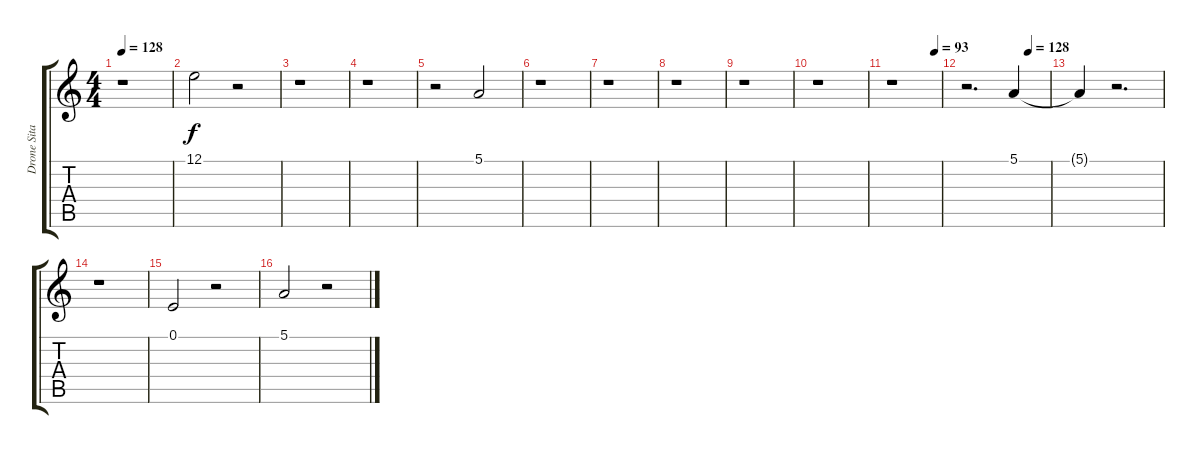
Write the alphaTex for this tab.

\track ("Drone Sitar" "Drone Sita") {instrument sitar}
\staff {score tabs}
\tuning (E4 B3 G3 D3 A2 E2) {hide}
\ts (4 4)
\tempo 128
\clef g2
\ks c
r.1{dy f} |
12.1.2 r.2 |
r.1 |
r.1 |
r.2 5.1.2 |
r.1 |
r.1 |
r.1 |
r.1 |
r.1 |
\tempo (93 0.875)
r.1 |
\tempo (128 0.75)
r.2{d} 5.1.4 |
5.1{t}.4 r.2{d} |
r.1 |
0.1.2 r.2 |
5.1.2 r.2
